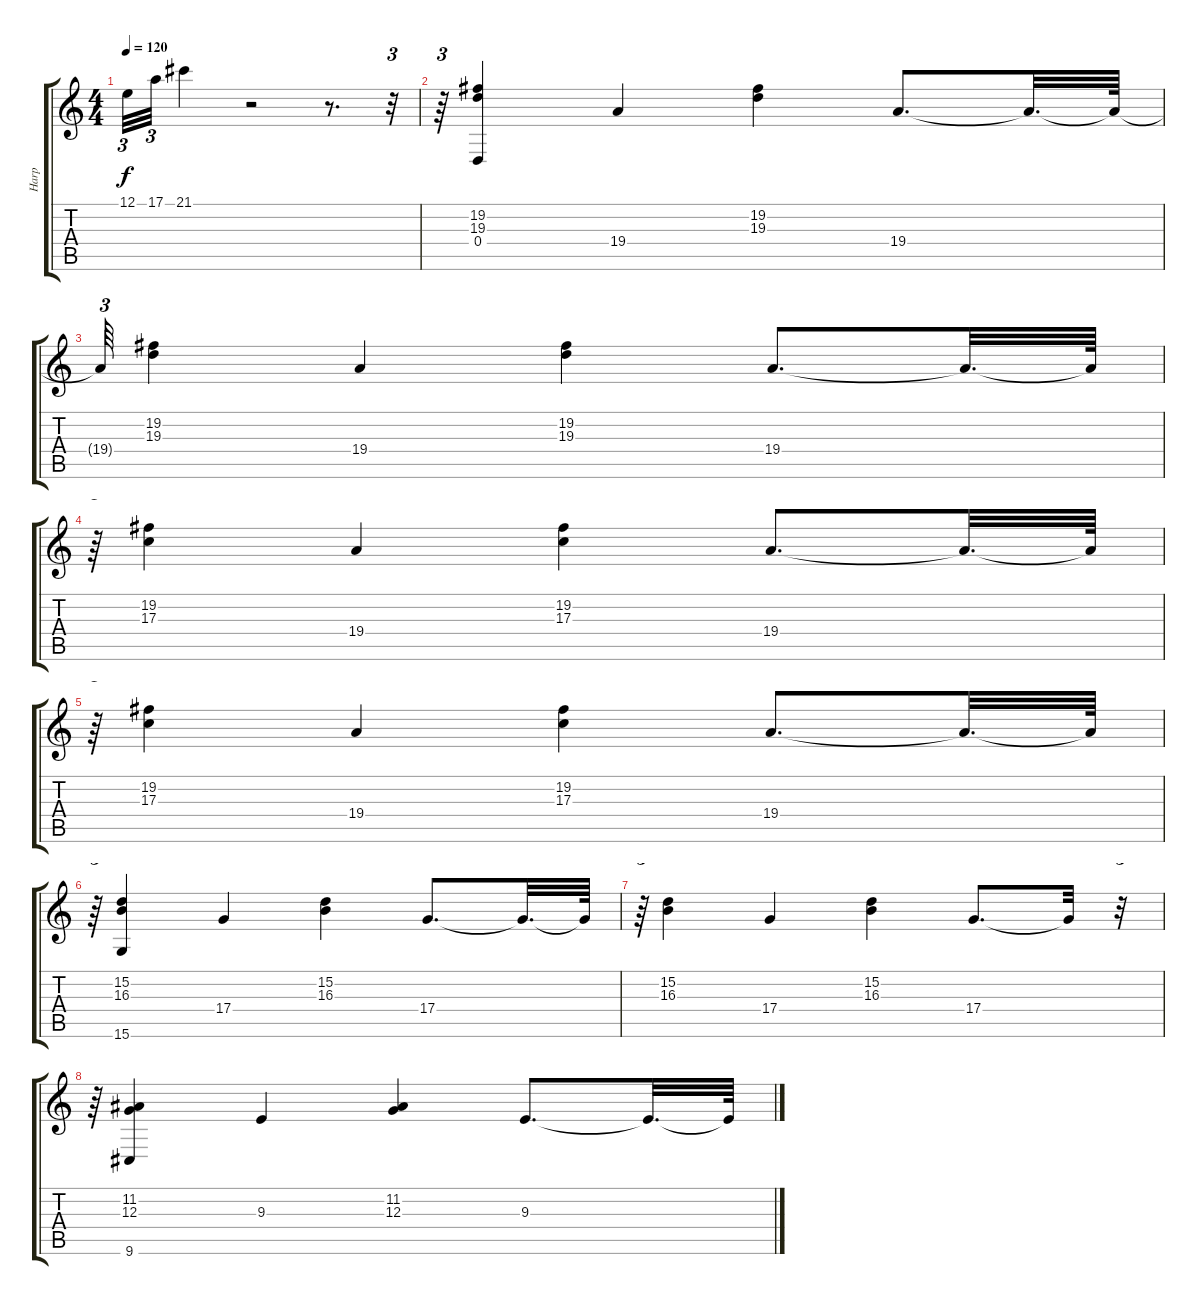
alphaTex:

\track ("Harp" "Harp") {instrument orchestralharp}
\staff {score tabs}
\tuning (E4 B3 G3 D3 A2 E2) {hide}
\ts (4 4)
\tempo 120
\clef g2
\ks c
12.1.32{tu (3 2) dy f} 17.1.32{tu (3 2)} 21.1.4 r.2 r.8{d} r.32{tu (3 2)} |
r.64{tu (3 2)} (19.2 19.3 0.4).4 19.4.4 (19.2 19.3).4 19.4.8{d} 19.4{t}.32{d} 19.4{t}.64 |
19.4{t}.64{tu (3 2)} (19.2 19.3).4 19.4.4 (19.2 19.3).4 19.4.8{d} 19.4{t}.32{d} 19.4{t}.64 |
r.64{tu (3 2)} (19.2 17.3).4 19.4.4 (19.2 17.3).4 19.4.8{d} 19.4{t}.32{d} 19.4{t}.64 |
r.64{tu (3 2)} (19.2 17.3).4 19.4.4 (19.2 17.3).4 19.4.8{d} 19.4{t}.32{d} 19.4{t}.64 |
r.64{tu (3 2)} (15.2 16.3 15.6).4 17.4.4 (15.2 16.3).4 17.4.8{d} 17.4{t}.32{d} 17.4{t}.64 |
r.64{tu (3 2)} (15.2 16.3).4 17.4.4 (15.2 16.3).4 17.4.8{d} 17.4{t}.32 r.32{tu (3 2)} |
r.64{tu (3 2)} (11.2 12.3 9.6).4 9.3.4 (11.2 12.3).4 9.3.8{d} 9.3{t}.32{d} 9.3{t}.64
